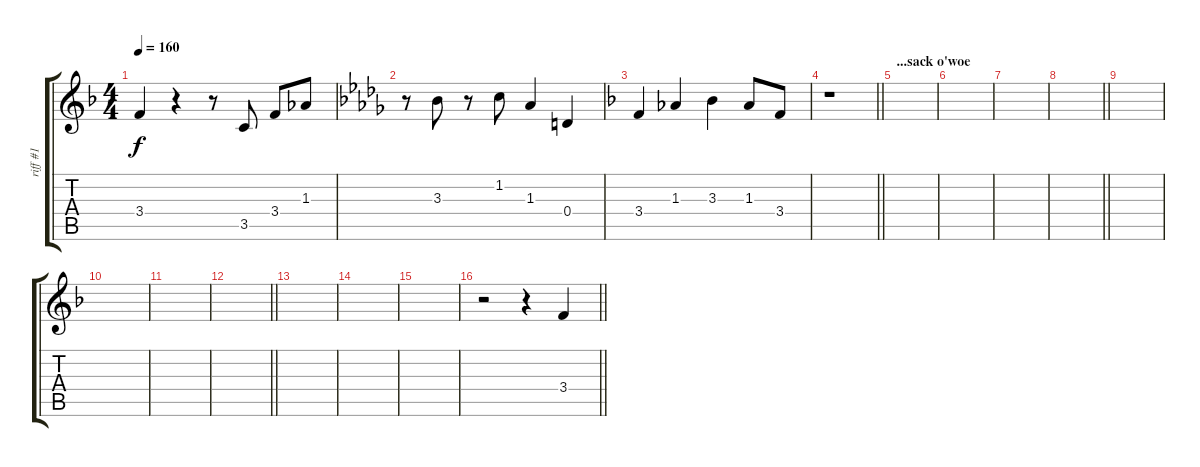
\track ("riff #1" "riff #1") {instrument drawbarorgan}
\staff {score tabs}
\tuning (E5 B4 G4 D4 A3 E3) {hide}
\ts (4 4)
\tempo 160
\clef g2
\ks f
3.4.4{dy f} r.4 r.8 3.5.8 3.4.8 1.3.8 |
\ks bbminor
r.8 3.3.8 r.8 1.2.8 1.3.4 0.4.4 |
\ks f
3.4.4 1.3.4 3.3.4 1.3.8 3.4.8 |
\barLineRight lightlight
r.1 |
\section ("" "...sack o'woe")
|
|
|
\barLineRight lightlight
|
|
|
|
\barLineRight lightlight
|
|
|
|
\barLineRight lightlight
r.2 r.4 3.4.4
